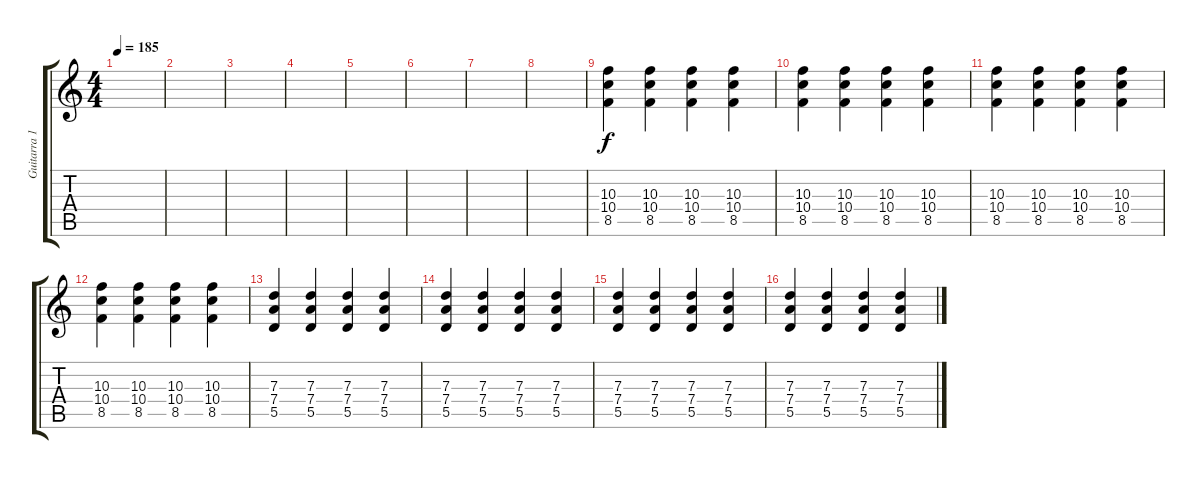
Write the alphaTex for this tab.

\track ("Guitarra 1" "Guitarra 1") {instrument distortionguitar}
\staff {score tabs}
\tuning (E4 B3 G3 D3 A2 E2) {hide}
\ts (4 4)
\tempo 185
\clef g2
\ks c
|
|
|
|
|
|
|
|
(10.3 10.4 8.5).4 (10.3 10.4 8.5).4 (10.3 10.4 8.5).4 (10.3 10.4 8.5).4 |
(10.3 10.4 8.5).4 (10.3 10.4 8.5).4 (10.3 10.4 8.5).4 (10.3 10.4 8.5).4 |
(10.3 10.4 8.5).4 (10.3 10.4 8.5).4 (10.3 10.4 8.5).4 (10.3 10.4 8.5).4 |
(10.3 10.4 8.5).4 (10.3 10.4 8.5).4 (10.3 10.4 8.5).4 (10.3 10.4 8.5).4 |
(7.3 7.4 5.5).4 (7.3 7.4 5.5).4 (7.3 7.4 5.5).4 (7.3 7.4 5.5).4 |
(7.3 7.4 5.5).4 (7.3 7.4 5.5).4 (7.3 7.4 5.5).4 (7.3 7.4 5.5).4 |
(7.3 7.4 5.5).4 (7.3 7.4 5.5).4 (7.3 7.4 5.5).4 (7.3 7.4 5.5).4 |
(7.3 7.4 5.5).4 (7.3 7.4 5.5).4 (7.3 7.4 5.5).4 (7.3 7.4 5.5).4
